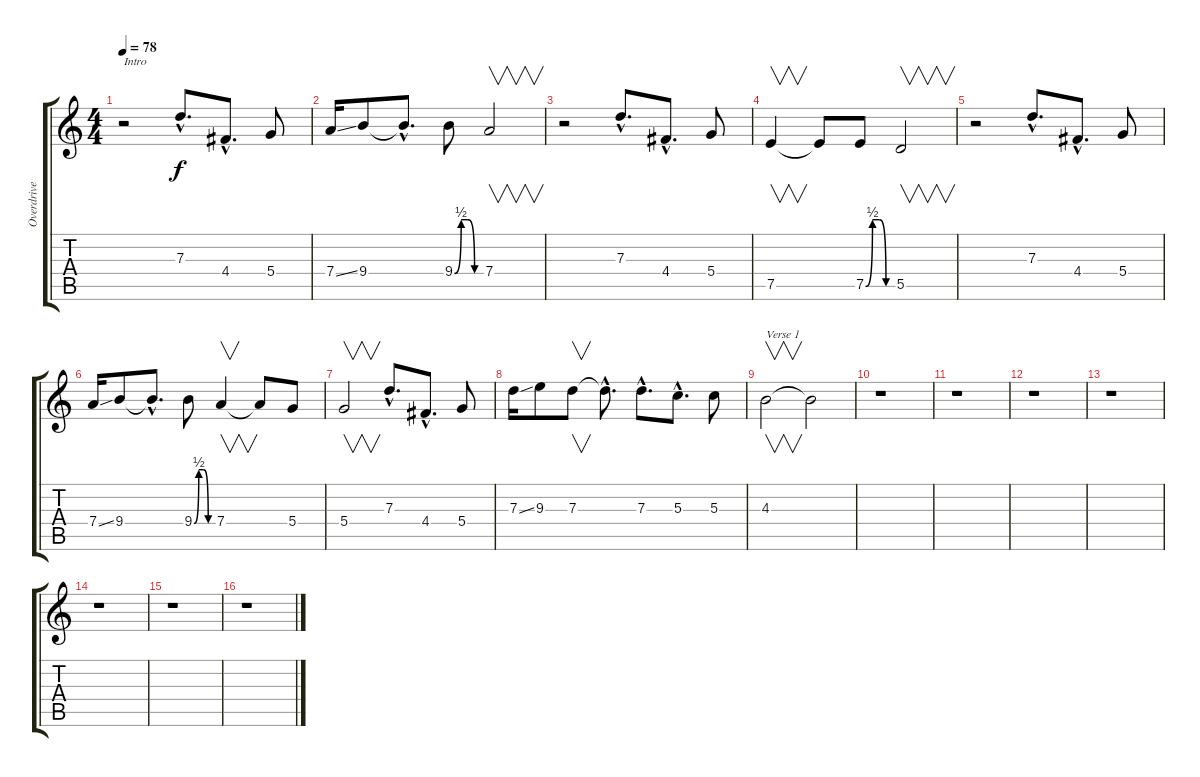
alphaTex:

\track ("Overdrive Guitar" "Overdrive ") {instrument overdrivenguitar}
\staff {score tabs}
\tuning (E4 B3 G3 D3 A2 E2) {hide}
\ts (4 4)
\tempo 78
\clef g2
\ks c
r.2{txt "Intro" dy f instrument overdrivenguitar} 7.3{hac}.8{d} 4.4{hac}.8{d} 5.4.8 |
7.4{ss}.16 9.4.8 9.4{hac t}.8{d} 9.4{be (custom 0 0 15 2 30 2 45 0 60 0)}.8 7.4.2{v} |
r.2 7.3{hac}.8{d} 4.4{hac}.8{d} 5.4.8 |
7.5.4{v} 7.5{t}.8 7.5{be (custom 0 0 15 2 30 2 45 0 60 0)}.8 5.5.2{v} |
r.2 7.3{hac}.8{d} 4.4{hac}.8{d} 5.4.8 |
7.4{ss}.16 9.4.8 9.4{hac t}.8{d} 9.4{be (custom 0 0 15 2 30 2 45 0 60 0)}.8 7.4.4{v} 7.4{t}.8 5.4.8 |
5.4.2{v} 7.3{hac}.8{d} 4.4{hac}.8{d} 5.4.8 |
7.3{ss}.16 9.3.8 7.3.8{v} 7.3{hac t}.8{d} 7.3{hac}.8{d} 5.3{hac}.8{d} 5.3.8 |
4.3.2{v txt "Verse 1"} 4.3{t}.2 |
r.1 |
r.1 |
r.1 |
r.1 |
r.1 |
r.1 |
r.1
